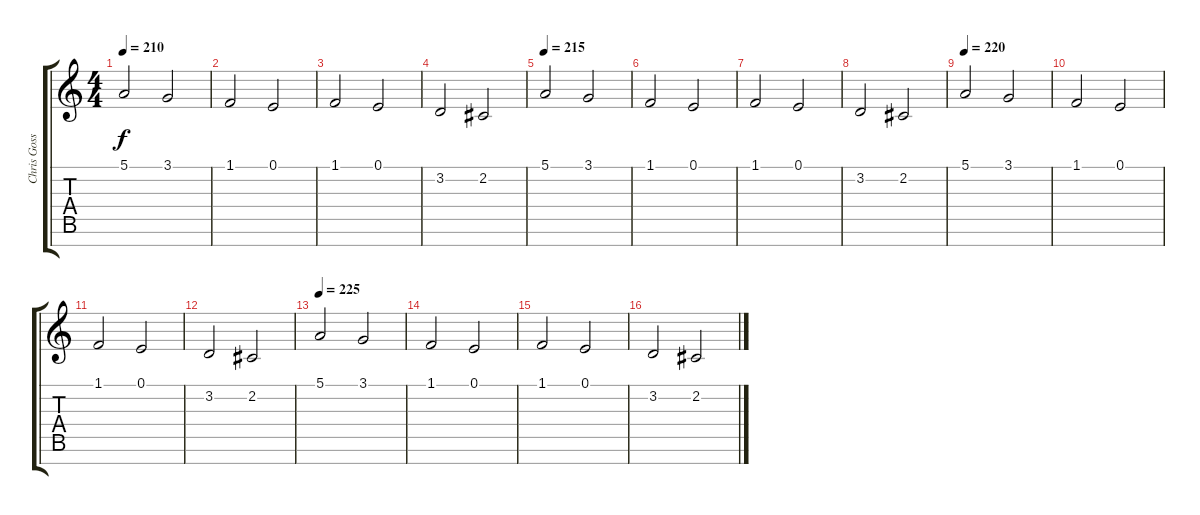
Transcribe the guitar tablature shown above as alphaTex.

\track ("Chris Goss - singing" "Chris Goss") {instrument synthvoice}
\staff {score tabs}
\tuning (E4 B3 G3 D3 A2 E2 B1) {hide}
\ts (4 4)
\tempo 210
\clef g2
\ks c
5.1.2{dy f} 3.1.2 |
1.1.2 0.1.2 |
1.1.2 0.1.2 |
3.2.2 2.2.2 |
\tempo 215
5.1.2 3.1.2 |
1.1.2 0.1.2 |
1.1.2 0.1.2 |
3.2.2 2.2.2 |
\tempo 220
5.1.2 3.1.2 |
1.1.2 0.1.2 |
1.1.2 0.1.2 |
3.2.2 2.2.2 |
\tempo 225
5.1.2 3.1.2 |
1.1.2 0.1.2 |
1.1.2 0.1.2 |
3.2.2 2.2.2
